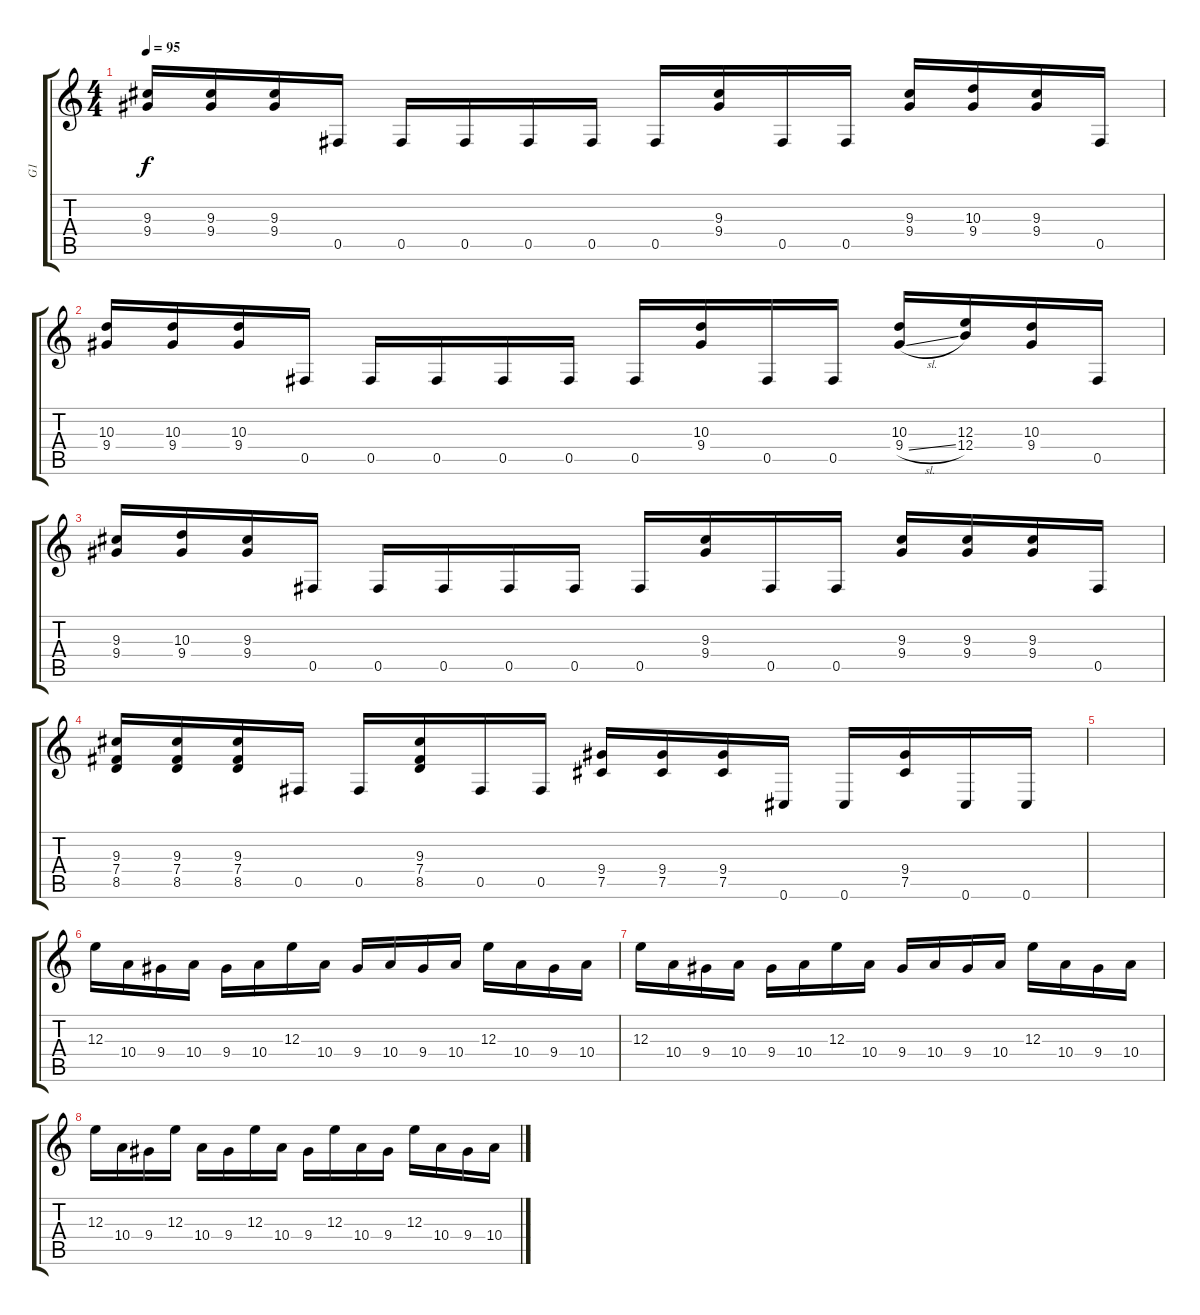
\track ("G1" "G1") {instrument distortionguitar}
\staff {score tabs}
\tuning (Db4 Ab3 E3 B2 Gb2 Db2) {hide}
\ts (4 4)
\tempo 95
\clef g2
\ks c
(9.3 9.4).16{dy f} (9.3 9.4).16 (9.3 9.4).16 0.5.16 0.5.16 0.5.16 0.5.16 0.5.16 0.5.16 (9.3 9.4).16 0.5.16 0.5.16 (9.3 9.4).16 (10.3 9.4).16 (9.3 9.4).16 0.5.16 |
(10.3 9.4).16 (10.3 9.4).16 (10.3 9.4).16 0.5.16 0.5.16 0.5.16 0.5.16 0.5.16 0.5.16 (10.3 9.4).16 0.5.16 0.5.16 (10.3 9.4{sl}).16 (12.3 12.4).16 (10.3 9.4).16 0.5.16 |
(9.3 9.4).16 (10.3 9.4).16 (9.3 9.4).16 0.5.16 0.5.16 0.5.16 0.5.16 0.5.16 0.5.16 (9.3 9.4).16 0.5.16 0.5.16 (9.3 9.4).16 (9.3 9.4).16 (9.3 9.4).16 0.5.16 |
(9.3 7.4 8.5).16 (9.3 7.4 8.5).16 (9.3 7.4 8.5).16 0.5.16 0.5.16 (9.3 7.4 8.5).16 0.5.16 0.5.16 (9.4 7.5).16 (9.4 7.5).16 (9.4 7.5).16 0.6.16 0.6.16 (9.4 7.5).16 0.6.16 0.6.16 |
|
12.3.16 10.4.16 9.4.16 10.4.16 9.4.16 10.4.16 12.3.16 10.4.16 9.4.16 10.4.16 9.4.16 10.4.16 12.3.16 10.4.16 9.4.16 10.4.16 |
12.3.16 10.4.16 9.4.16 10.4.16 9.4.16 10.4.16 12.3.16 10.4.16 9.4.16 10.4.16 9.4.16 10.4.16 12.3.16 10.4.16 9.4.16 10.4.16 |
12.3.16 10.4.16 9.4.16 12.3.16 10.4.16 9.4.16 12.3.16 10.4.16 9.4.16 12.3.16 10.4.16 9.4.16 12.3.16 10.4.16 9.4.16 10.4.16
